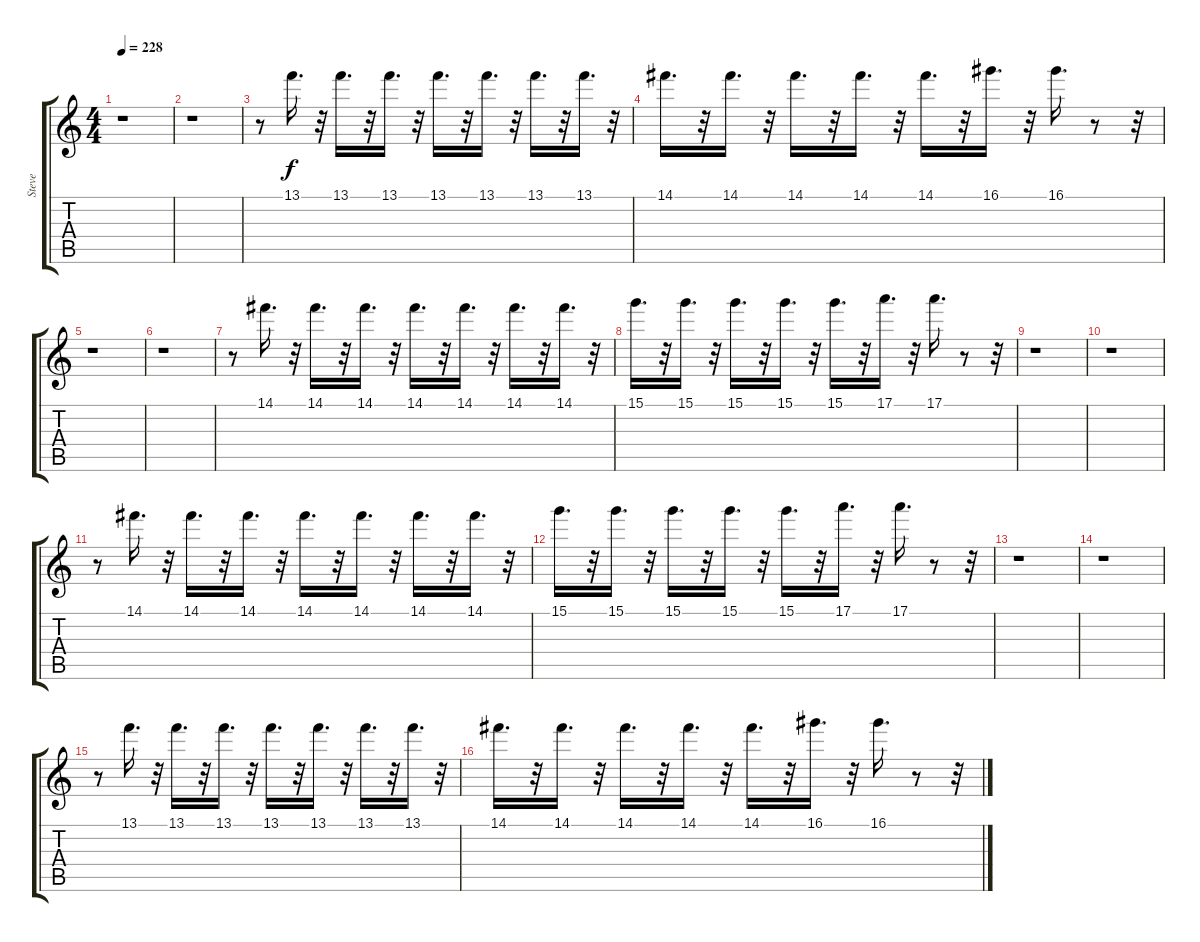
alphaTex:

\track ("Steve" "Steve") {instrument distortionguitar}
\staff {score tabs}
\tuning (E4 B3 G3 D3 A2 E2) {hide}
\ts (4 4)
\tempo 228
\clef g2
\ks c
r.1{dy f} |
r.1 |
r.8 13.1.16{d} r.32 13.1.16{d} r.32 13.1.16{d} r.32 13.1.16{d} r.32 13.1.16{d} r.32 13.1.16{d} r.32 13.1.16{d} r.32 |
14.1.16{d} r.32 14.1.16{d} r.32 14.1.16{d} r.32 14.1.16{d} r.32 14.1.16{d} r.32 16.1.16{d} r.32 16.1.16{d} r.8 r.32 |
r.1 |
r.1 |
r.8 14.1.16{d} r.32 14.1.16{d} r.32 14.1.16{d} r.32 14.1.16{d} r.32 14.1.16{d} r.32 14.1.16{d} r.32 14.1.16{d} r.32 |
15.1.16{d} r.32 15.1.16{d} r.32 15.1.16{d} r.32 15.1.16{d} r.32 15.1.16{d} r.32 17.1.16{d} r.32 17.1.16{d} r.8 r.32 |
r.1 |
r.1 |
r.8 14.1.16{d} r.32 14.1.16{d} r.32 14.1.16{d} r.32 14.1.16{d} r.32 14.1.16{d} r.32 14.1.16{d} r.32 14.1.16{d} r.32 |
15.1.16{d} r.32 15.1.16{d} r.32 15.1.16{d} r.32 15.1.16{d} r.32 15.1.16{d} r.32 17.1.16{d} r.32 17.1.16{d} r.8 r.32 |
r.1 |
r.1 |
r.8 13.1.16{d} r.32 13.1.16{d} r.32 13.1.16{d} r.32 13.1.16{d} r.32 13.1.16{d} r.32 13.1.16{d} r.32 13.1.16{d} r.32 |
14.1.16{d} r.32 14.1.16{d} r.32 14.1.16{d} r.32 14.1.16{d} r.32 14.1.16{d} r.32 16.1.16{d} r.32 16.1.16{d} r.8 r.32
